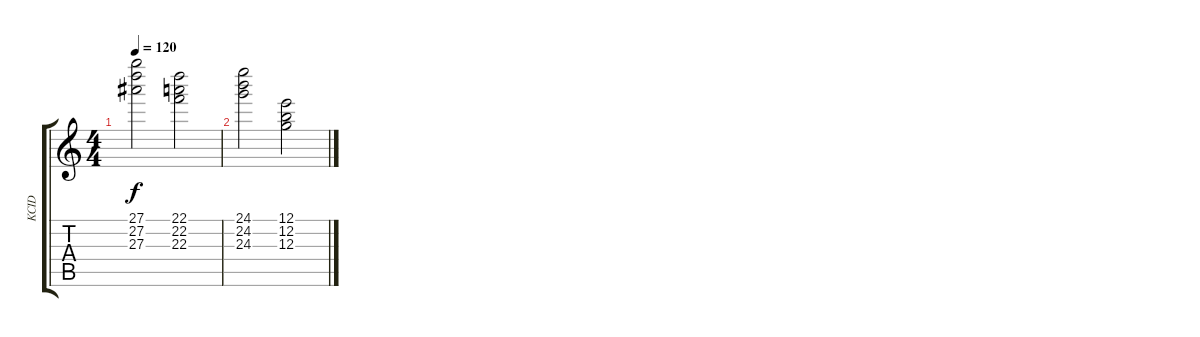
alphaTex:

\track ("KCID" "KCID") {instrument overdrivenguitar}
\staff {score tabs}
\tuning (E4 B3 G3 D3 A2 E2) {hide}
\ts (4 4)
\tempo 120
\clef g2
\ks c
(27.1 27.2 27.3).2{dy f volume 0} (22.1 22.2 22.3).2 |
(24.1 24.2 24.3).2 (12.1 12.2 12.3).2
